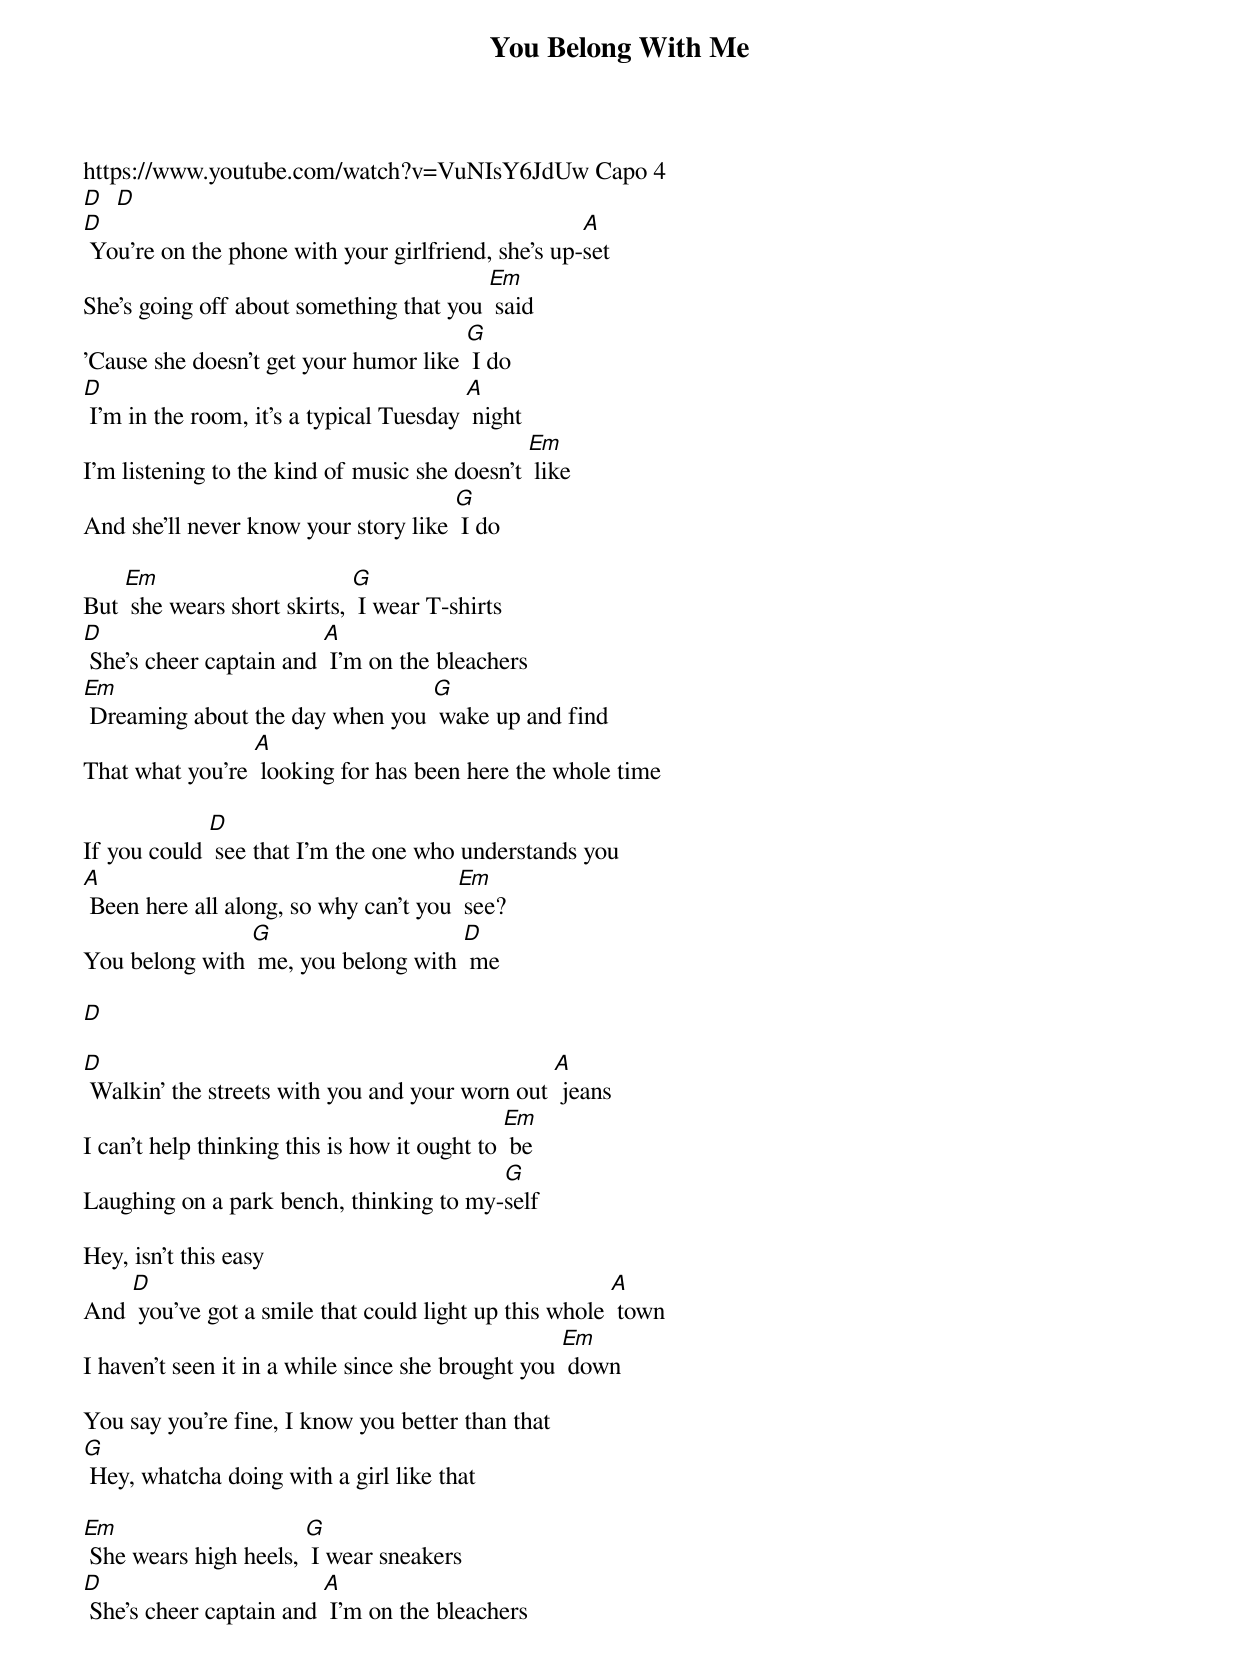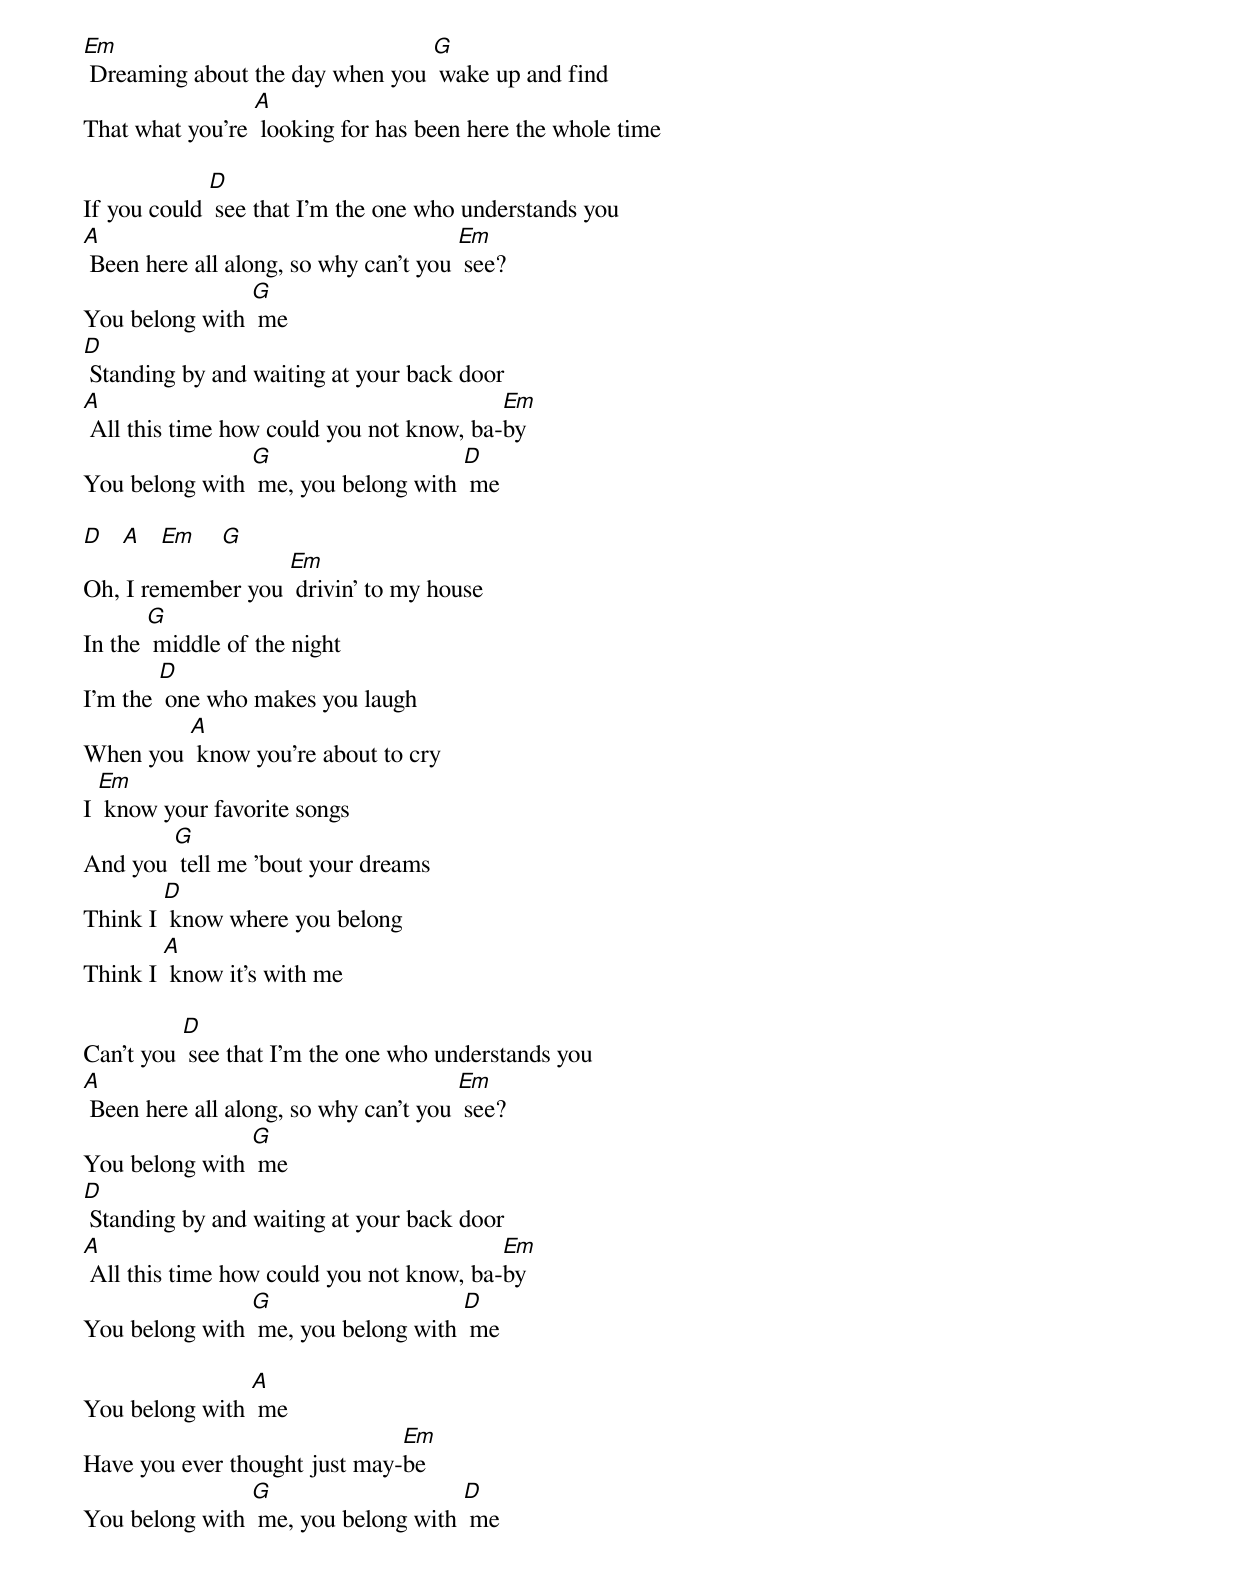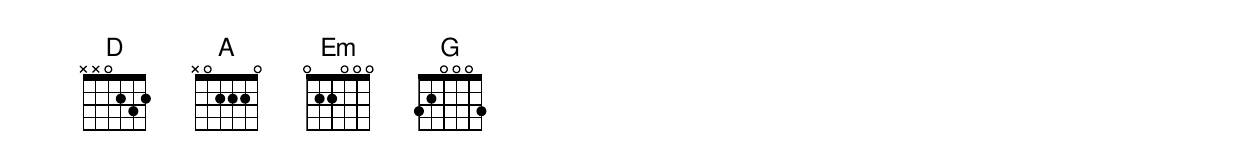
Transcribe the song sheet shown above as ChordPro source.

{t:You Belong With Me}
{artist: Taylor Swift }
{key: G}
https://www.youtube.com/watch?v=VuNIsY6JdUw Capo 4
{c: }
[D]  [D]
[D] You're on the phone with your girlfriend, she's up-[A]set
She's going off about something that you [Em] said
'Cause she doesn't get your humor like [G] I do
[D] I'm in the room, it's a typical Tuesday [A] night
I'm listening to the kind of music she doesn't [Em] like
And she'll never know your story like [G] I do

But [Em] she wears short skirts, [G] I wear T-shirts
[D] She's cheer captain and [A] I'm on the bleachers
[Em] Dreaming about the day when you [G] wake up and find
That what you're [A] looking for has been here the whole time

If you could [D] see that I'm the one who understands you
[A] Been here all along, so why can't you [Em] see?
You belong with [G] me, you belong with [D] me

[D]

[D] Walkin' the streets with you and your worn out [A] jeans
I can't help thinking this is how it ought to [Em] be
Laughing on a park bench, thinking to my-[G]self

Hey, isn't this easy
And [D] you've got a smile that could light up this whole [A] town
I haven't seen it in a while since she brought you [Em] down

You say you're fine, I know you better than that
[G] Hey, whatcha doing with a girl like that

[Em] She wears high heels, [G] I wear sneakers
[D] She's cheer captain and [A] I'm on the bleachers
[Em] Dreaming about the day when you [G] wake up and find
That what you're [A] looking for has been here the whole time

If you could [D] see that I'm the one who understands you
[A] Been here all along, so why can't you [Em] see?
You belong with [G] me
[D] Standing by and waiting at your back door
[A] All this time how could you not know, ba-[Em]by
You belong with [G] me, you belong with [D] me

[D]   [A]   [Em]    [G]
Oh, I remember you [Em] drivin' to my house
In the [G] middle of the night
I'm the [D] one who makes you laugh
When you [A] know you're about to cry
I [Em] know your favorite songs
And you [G] tell me 'bout your dreams
Think I [D] know where you belong
Think I [A] know it's with me

Can't you [D] see that I'm the one who understands you
[A] Been here all along, so why can't you [Em] see?
You belong with [G] me
[D] Standing by and waiting at your back door
[A] All this time how could you not know, ba-[Em]by
You belong with [G] me, you belong with [D] me

You belong with [A] me
Have you ever thought just may-[Em]be
You belong with [G] me, you belong with [D] me
